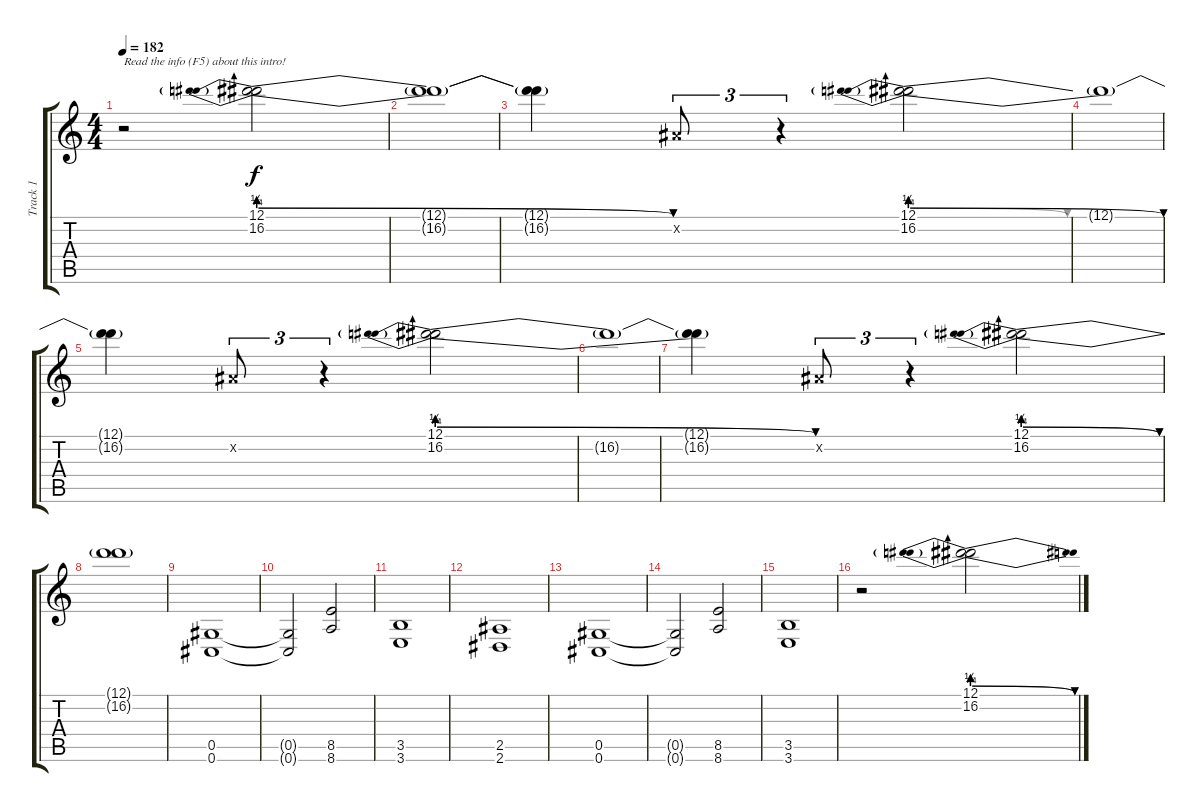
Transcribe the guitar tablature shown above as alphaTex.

\track ("Track 1" "Track 1") {instrument distortionguitar}
\staff {score tabs}
\tuning (Eb4 Bb3 Gb3 Db3 Ab2 Db2) {hide}
\ts (4 4)
\tempo 182
\clef g2
\ks c
r.2{txt "Read the info (F5) about this intro!" dy f instrument distortionguitar} (12.1{be (prebendrelease 0 1 60 0)} 16.2{be (prebendrelease 0 2 60 0)}).2 |
(12.1{t} 16.2{t}).1 |
(12.1{t} 16.2{t}).4 0.2{x}.8{tu (3 2)} r.4{tu (3 2)} (12.1{be (prebendrelease 0 1 60 0)} 16.2{be (prebendrelease 0 2 60 0)}).2 |
12.1{t}.1 |
(12.1{t} 16.2{t}).4 0.2{x}.8{tu (3 2)} r.4{tu (3 2)} (12.1{be (prebendrelease 0 1 60 0)} 16.2{be (prebendrelease 0 2 60 0)}).2 |
16.2{t}.1 |
(12.1{t} 16.2{t}).4 0.2{x}.8{tu (3 2)} r.4{tu (3 2)} (12.1{be (prebendrelease 0 1 60 0)} 16.2{be (prebendrelease 0 2 60 0)}).2 |
(12.1{t} 16.2{t}).1 |
(0.5 0.6).1 |
(0.5{t} 0.6{t}).2 (8.5 8.6).2 |
(3.5 3.6).1 |
(2.5 2.6).1 |
(0.5 0.6).1 |
(0.5{t} 0.6{t}).2 (8.5 8.6).2 |
(3.5 3.6).1 |
r.2 (12.1{be (prebendrelease 0 1 60 0)} 16.2{be (prebendrelease 0 2 60 0)}).2
